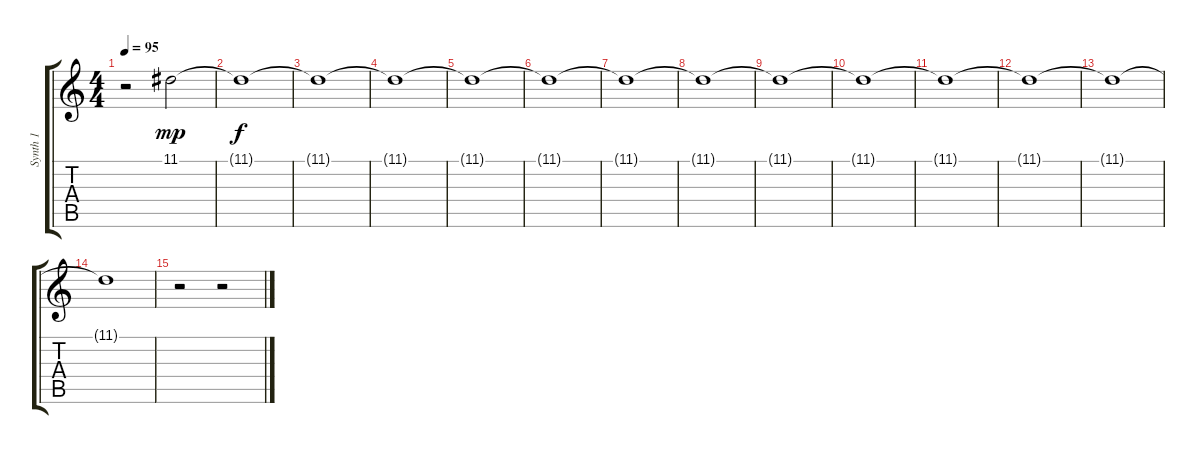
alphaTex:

\track ("Synth 1" "Synth 1") {instrument pad3polysynth}
\staff {score tabs}
\tuning (E4 B3 G3 D3 A2 E2) {hide}
\ts (4 4)
\tempo 95
\clef g2
\ks c
r.2{dy f} 11.1.2{dy mp} |
11.1{t}.1{dy f} |
11.1{t}.1 |
11.1{t}.1 |
11.1{t}.1 |
11.1{t}.1 |
11.1{t}.1 |
11.1{t}.1 |
11.1{t}.1 |
11.1{t}.1{volume 0} |
11.1{t}.1 |
11.1{t}.1 |
11.1{t}.1 |
11.1{t}.1 |
r.2 r.2
